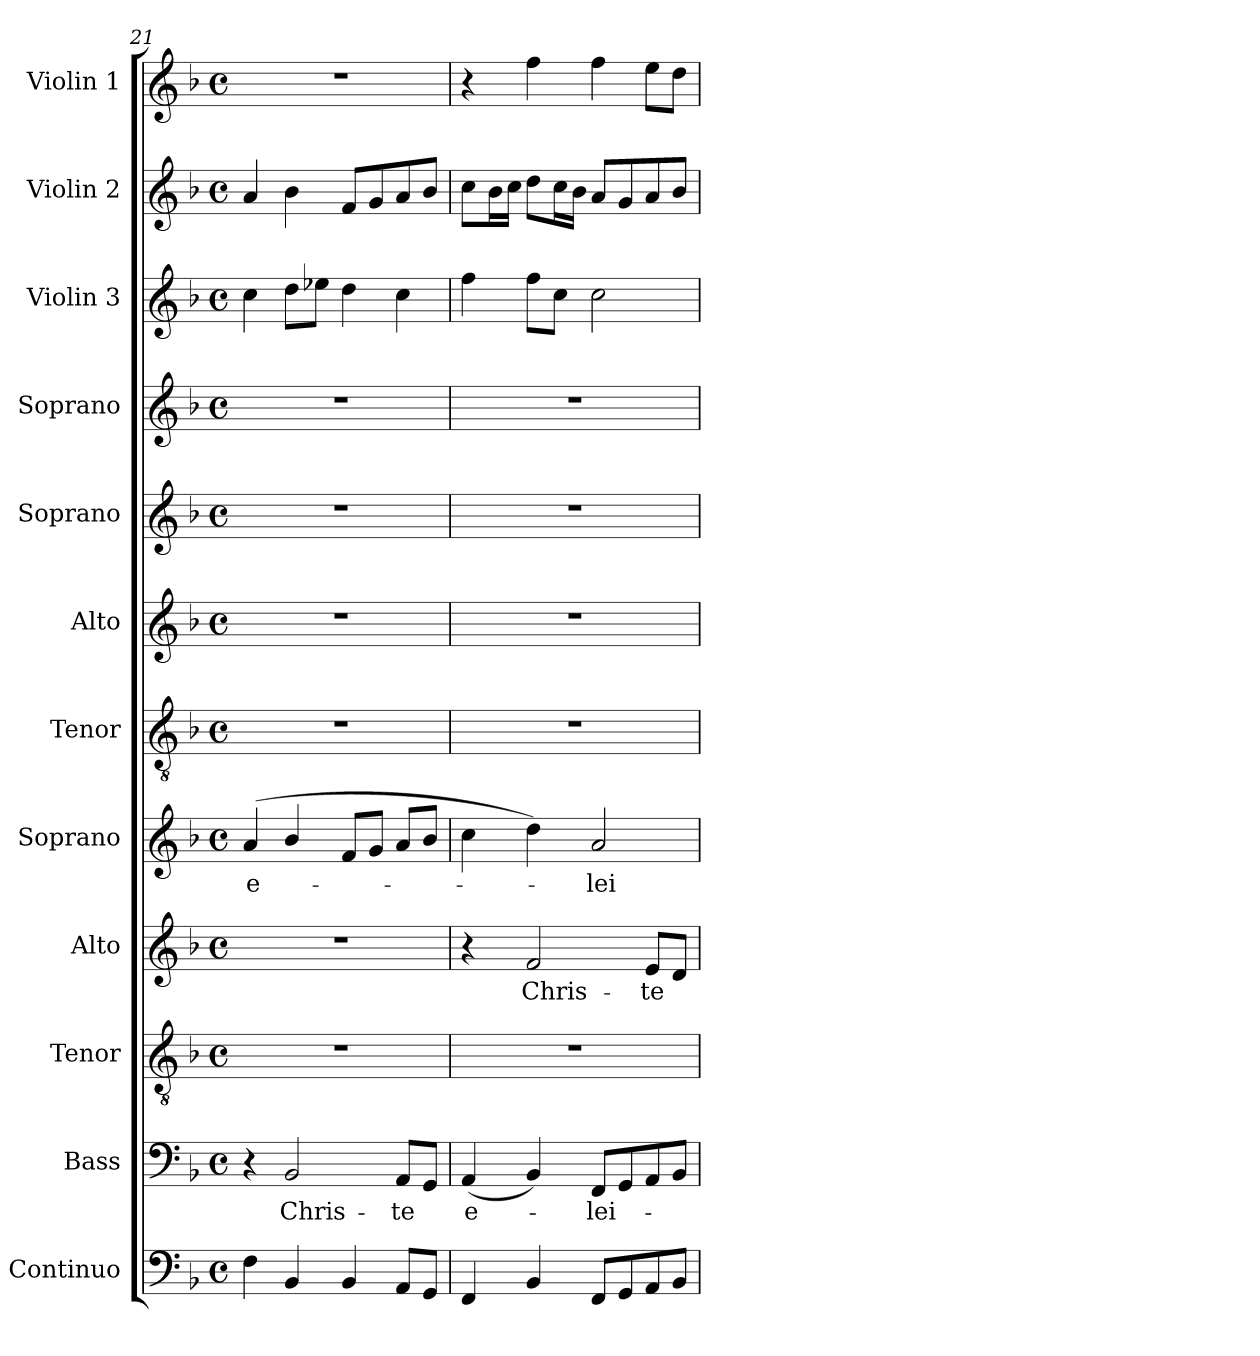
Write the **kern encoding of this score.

**kern	**kern	**text	**kern	**kern	**text	**kern	**text	**kern	**kern	**kern	**kern	**kern	**kern	**kern
*part12	*part11	*part11	*part10	*part9	*part9	*part8	*part8	*part7	*part6	*part5	*part4	*part3	*part2	*part1
*staff12	*staff11	*staff11	*staff10	*staff9	*staff9	*staff8	*staff8	*staff7	*staff6	*staff5	*staff4	*staff3	*staff2	*staff1
*I"Continuo	*I"Bass	*	*I"Tenor	*I"Alto	*	*I"Soprano	*	*I"Tenor	*I"Alto	*I"Soprano	*I"Soprano	*I"Violin 3	*I"Violin 2	*I"Violin 1
*I'Cont.	*I'B.	*	*I'T.	*I'A.	*	*I'S.	*	*I'T.	*I'A.	*I'S.	*I'S.	*I'Vln. 3	*I'Vln. 2	*I'Vln. 1
*clefF4	*clefF4	*	*clefGv2	*clefG2	*	*clefG2	*	*clefGv2	*clefG2	*clefG2	*clefG2	*clefG2	*clefG2	*clefG2
*	*	*	*ITrd7c12	*	*	*	*	*ITrd7c12	*	*	*	*	*	*
*k[b-]	*k[b-]	*	*k[b-]	*k[b-]	*	*k[b-]	*	*k[b-]	*k[b-]	*k[b-]	*k[b-]	*k[b-]	*k[b-]	*k[b-]
*F:	*F:	*	*F:	*F:	*	*F:	*	*F:	*F:	*F:	*F:	*F:	*F:	*F:
*M4/4	*M4/4	*	*M4/4	*M4/4	*	*M4/4	*	*M4/4	*M4/4	*M4/4	*M4/4	*M4/4	*M4/4	*M4/4
*met(c)	*met(c)	*	*met(c)	*met(c)	*	*met(c)	*	*met(c)	*met(c)	*met(c)	*met(c)	*met(c)	*met(c)	*met(c)
=21	=21	=21	=21	=21	=21	=21	=21	=21	=21	=21	=21	=21	=21	=21
!	!	!	!	!	!	!	!LO:LY:b:color=#000000	!	!	!	!	!	!	!
4Fi\	4r	.	1r	1r	.	(4ai/	e-	1r	1r	1r	1r	4cci\	4ai/	1r
!	!	!LO:LY:b:color=#000000	!	!	!	!	!	!	!	!	!	!	!	!
4BB-i/	2BB-i/	Chris-	.	.	.	4b-i/	.	.	.	.	.	8ddi\L	4b-i\	.
.	.	.	.	.	.	.	.	.	.	.	.	8ee-Xi\J	.	.
4BB-i/	.	.	.	.	.	8fi/L	.	.	.	.	.	4ddi\	8fi/L	.
.	.	.	.	.	.	8gi/J	.	.	.	.	.	.	8gi/	.
!	!	!LO:LY:b:color=#000000	!	!	!	!	!	!	!	!	!	!	!	!
8AAi/L	8AAi/L	-te	.	.	.	8ai/L	.	.	.	.	.	4cci\	8ai/	.
8GGi/J	8GGi/J	.	.	.	.	8b-i/J	.	.	.	.	.	.	8b-i/J	.
=22	=22	=22	=22	=22	=22	=22	=22	=22	=22	=22	=22	=22	=22	=22
!	!	!LO:LY:b:color=#000000	!	!	!	!	!	!	!	!	!	!	!	!
4FFi/	(4AAi/	e-	1r	4r	.	4cci\	.	1r	1r	1r	1r	4ffi\	8cci\L	4r
.	.	.	.	.	.	.	.	.	.	.	.	.	16b-i\L	.
.	.	.	.	.	.	.	.	.	.	.	.	.	16cci\JJ	.
!	!	!	!	!	!LO:LY:b:color=#000000	!	!	!	!	!	!	!	!	!
4BB-i/	4BB-i/)	.	.	2fi/	Chris-	4ddi\)	.	.	.	.	.	8ffi\L	8ddi\L	4ffi\
.	.	.	.	.	.	.	.	.	.	.	.	8cci\J	16cci\L	.
.	.	.	.	.	.	.	.	.	.	.	.	.	16b-i\JJ	.
!	!	!LO:LY:b:color=#000000	!	!	!	!	!	!	!	!	!	!	!	!
!	!	!	!	!	!	!	!LO:LY:b:color=#000000	!	!	!	!	!	!	!
8FFi/L	8FFi/L	-lei-	.	.	.	2ai/	-lei-	.	.	.	.	2cci\	8ai/L	4ffi\
8GGi/	8GGi/	.	.	.	.	.	.	.	.	.	.	.	8gi/	.
!	!	!	!	!	!LO:LY:b:color=#000000	!	!	!	!	!	!	!	!	!
8AAi/	8AAi/	.	.	8ei/L	-te	.	.	.	.	.	.	.	8ai/	8eei\L
8BB-i/J	8BB-i/J	.	.	8di/J	.	.	.	.	.	.	.	.	8b-i/J	8ddi\J
=	=	=	=	=	=	=	=	=	=	=	=	=	=	=
*-	*-	*-	*-	*-	*-	*-	*-	*-	*-	*-	*-	*-	*-	*-
